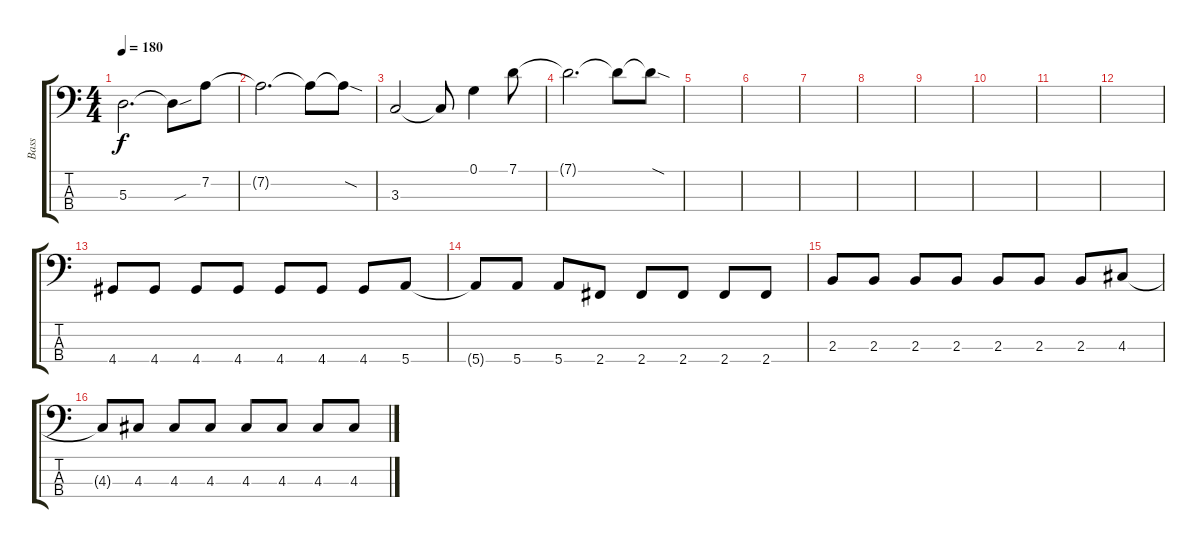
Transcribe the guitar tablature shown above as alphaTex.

\track ("Bass" "Bass") {instrument electricbassfinger}
\staff {score tabs}
\tuning (G2 D2 A1 E1) {hide}
\ts (4 4)
\tempo 180
\clef f4
\ks c
5.3.2{d dy f} 5.3{sou t}.8 7.2.8 |
7.2{t}.2{d} 7.2{t}.8 7.2{sod t}.8 |
3.3.2 3.3{t}.8 0.1.4 7.1.8 |
7.1{t}.2{d} 7.1{t}.8 7.1{sod t}.8 |
|
|
|
|
|
|
|
|
4.4.8 4.4.8 4.4.8 4.4.8 4.4.8 4.4.8 4.4.8 5.4.8 |
5.4{t}.8 5.4.8 5.4.8 2.4.8 2.4.8 2.4.8 2.4.8 2.4.8 |
2.3.8 2.3.8 2.3.8 2.3.8 2.3.8 2.3.8 2.3.8 4.3.8 |
4.3{t}.8 4.3.8 4.3.8 4.3.8 4.3.8 4.3.8 4.3.8 4.3.8
